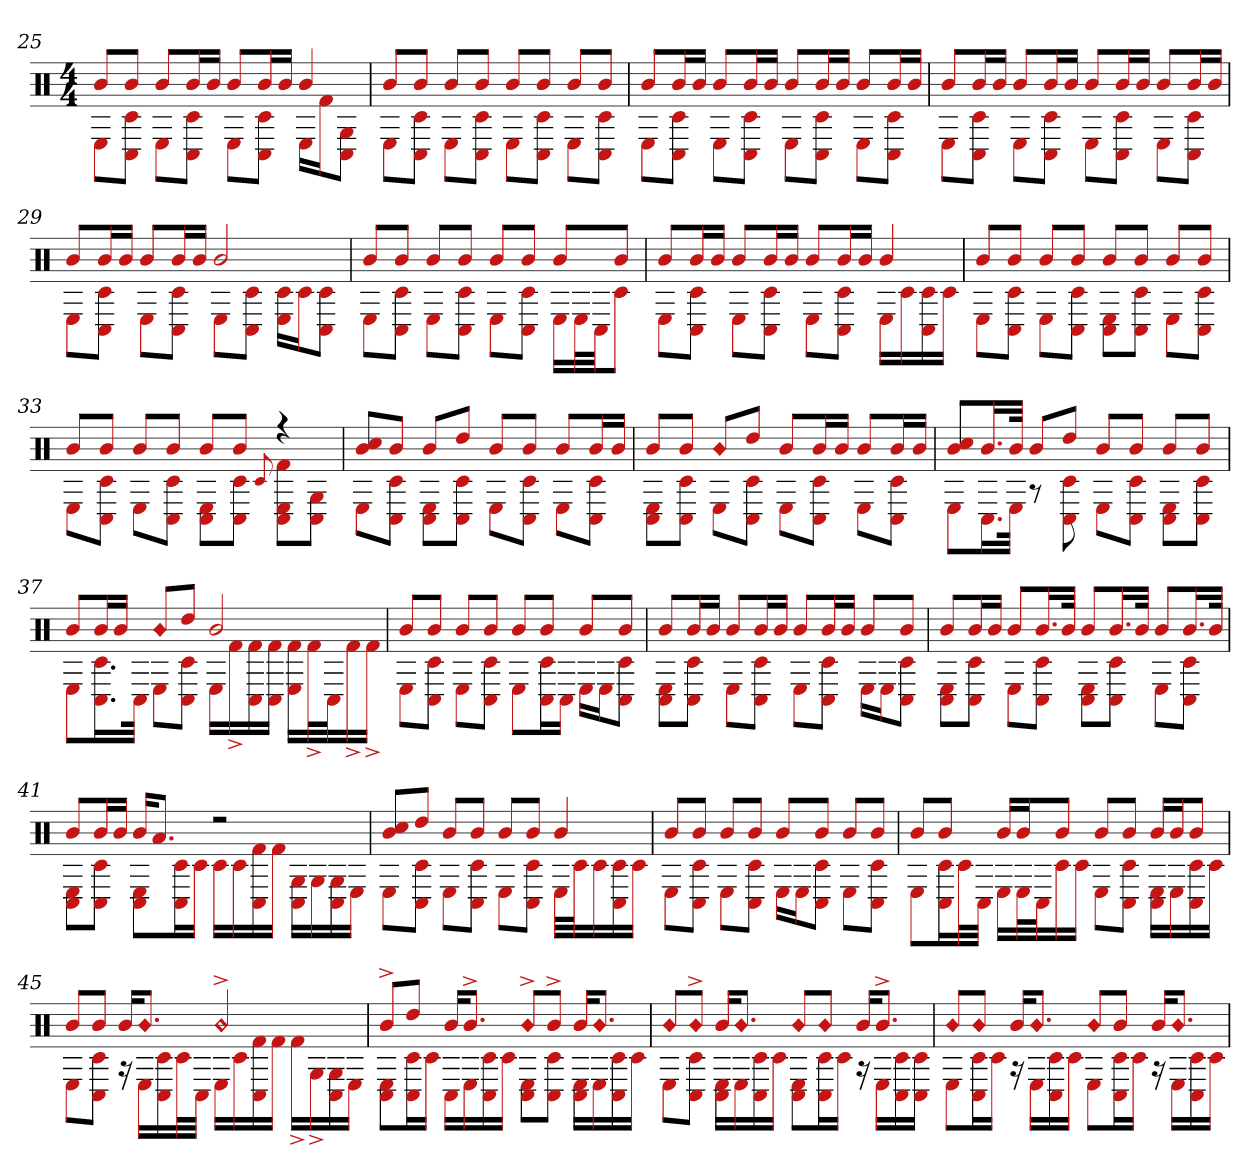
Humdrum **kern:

**kern
*part1
*staff1
*clefX
*k[]
*M4/4
=25
*^
8bL	8EL
8bJ	8C# 8c#J
8bL	8EL
16bL	8C# 8c#J
16bJJ	.
8bL	8EL
16bL	8C# 8c#J
16bJJ	.
4b	16ELL
.	16f#J
.	8C# 8GJ
=26	=26
8bL	8EL
8bJ	8C# 8c#J
8bL	8EL
8bJ	8C# 8c#J
8bL	8EL
8bJ	8C# 8c#J
8bL	8EL
8bJ	8C# 8c#J
=27	=27
8bL	8EL
16bL	8C# 8c#J
16bJJ	.
8bL	8EL
16bL	8C# 8c#J
16bJJ	.
8bL	8EL
16bL	8C# 8c#J
16bJJ	.
8bL	8EL
16bL	8C# 8c#J
16bJJ	.
=28	=28
8bL	8EL
16bL	8C# 8c#J
16bJJ	.
8bL	8EL
16bL	8C# 8c#J
16bJJ	.
8bL	8EL
16bL	8C# 8c#J
16bJJ	.
8bL	8EL
16bL	8C# 8c#J
16bJJ	.
=29	=29
8bL	8EL
16bL	8C# 8c#J
16bJJ	.
8bL	8EL
16bL	8C# 8c#J
16bJJ	.
2b	8EL
.	8C# 8c#J
.	16E 16c#LL
.	16c#J
.	8C# 8c#J
=30	=30
8bL	8EL
8bJ	8C# 8c#J
8bL	8EL
8bJ	8C# 8c#J
8bL	8EL
8bJ	8C# 8c#J
8bL	16ELL
.	32EL
.	32C#JJ
8bJ	8c#J
=31	=31
8bL	8EL
16bL	8C# 8c#J
16bJJ	.
8bL	8EL
16bL	8C# 8c#J
16bJJ	.
8bL	8EL
16bL	8C# 8c#J
16bJJ	.
4b	16ELL
.	16c#
.	16C# 16c#
.	16c#JJ
=32	=32
8bL	8EL
8bJ	8C# 8c#J
8bL	8EL
8bJ	8C# 8c#J
8bL	8C# 8EL
8bJ	8C# 8c#J
8bL	8EL
8bJ	8C# 8c#J
=33	=33
8bL	8EL
8bJ	8C# 8c#J
8bL	8EL
8bJ	8C# 8c#J
8bL	8C# 8EL
8bJ	8c# 8C#J
.	8qqc#
4r	8C# 8E 8f#L
.	8G 8C#J
=34	=34
8cc# 8bL	8EL
8bJ	8c# 8C#J
8bL	8C# 8EL
8ddJ	8C# 8c#J
8bL	8EL
8bJ	8C# 8c#J
8bL	8EL
16bL	8C# 8c#J
16bJJ	.
=35	=35
8bL	8C# 8EL
8bJ	8C# 8c#J
!LO:N:head=diamond	!
8bL	8EL
8ddJ	8C# 8c#J
8bL	8EL
16bL	8C# 8c#J
16bJJ	.
8bL	8EL
16bL	8C# 8c#J
16bJJ	.
=36	=36
8b 8cc#L	8EL
16.bL	16.C#L
32bJJk	32EJJk
8bL	8r
8ddJ	8C# 8c#
8bL	8EL
8bJ	8C# 8c#J
8bL	8C# 8EL
8bJ	8C# 8c#J
=37	=37
8bL	8EL
16bL	16.C# 16.c#L
16bJJ	.
.	32C#JJk
!LO:N:head=diamond	!
8bL	8EL
8ddJ	8C# 8c#J
2b	16ELL
.	16f#^
.	16C# 16f#
.	16f# 16C#JJ
.	16E 16f#LL
.	32f#^L
.	32C#J
.	16f#^
.	16f#^JJ
=38	=38
8bL	8EL
8bJ	8C# 8c#J
8bL	8EL
8bJ	8C# 8c#J
8bL	8EL
8bJ	16C# 16c#L
.	16C#JJ
8bL	16ELL
.	16EJ
8bJ	8C# 8c#J
=39	=39
8bL	8C# 8EL
16bL	8C# 8c#J
16bJJ	.
8bL	8EL
16bL	8C# 8c#J
16bJJ	.
8bL	8EL
16bL	8C# 8c#J
16bJJ	.
8bL	16ELL
.	16EJ
8bJ	8C# 8c#J
=40	=40
8bL	8C# 8EL
16bL	8C# 8c#J
16bJJ	.
8bL	8EL
16.bL	8C# 8c#J
32bJJk	.
8bL	8C# 8EL
16.bL	8C# 8c#J
32bJJk	.
8bL	8EL
16.bL	8c# 8C#J
32bJJk	.
=41	=41
8bL	8C# 8EL
16bL	8C# 8c#J
16bJJ	.
16bKL	8C# 8EL
8.aJ	.
.	16C# 16c#L
.	16c#JJ
2r	16c#LL
.	16c#
.	16C# 16f#
.	16f#JJ
.	16C# 16GLL
.	16G
.	16C# 16G
.	16EJJ
=42	=42
8cc# 8bL	8EL
8ddJ	8C# 8c#J
8bL	8EL
8bJ	8C# 8c#J
8bL	8EL
8bJ	8C# 8c#J
4b	32ELLL
.	32c#J
.	16c#
.	16C# 16c#
.	16c#JJ
=43	=43
8bL	8EL
8bJ	8C# 8c#J
8bL	8EL
8bJ	8C# 8c#J
8bL	16ELL
.	16EJ
8bJ	8C# 8c#J
8bL	8EL
8bJ	8C# 8c#J
=44	=44
8bL	8EL
8bJ	16C# 16c#L
.	32c#L
.	32C#JJJ
16bLL	16ELL
16bJ	32EL
.	32C#J
8bJ	16c#
.	16c#JJ
8bL	8EL
8bJ	8C# 8c#J
16bLL	16C# 16ELL
16bJ	16E
8bJ	16c# 16C#
.	16c#JJ
=45	=45
8bL	8EL
8bJ	8C# 8c#J
16bKL	16r
!LO:N:head=diamond	!
8.bJ	16ELL
.	16c# 16C#
.	32c#L
.	32C#JJJ
!LO:N:head=diamond	!
2b^	16ELL
.	16c#
.	16C# 16f#
.	16f#JJ
.	16f#^LL
.	16G^
.	16C# 16G
.	16EJJ
=46	=46
8b^L	8C# 8EL
8ddJ	16c# 16C#L
.	16c#JJ
16bKL	16C#LL
8.b^J	16E
.	16c# 16C#
.	16c#JJ
!LO:N:head=diamond	!
8b^L	8E 8C#L
8b^J	8C# 8c#J
16bKL	16C# 16ELL
!LO:N:head=diamond	!
8.bJ	16E
.	16C# 16c#
.	16c#JJ
=47	=47
!LO:N:head=diamond	!
8bL	8EL
!LO:N:head=diamond	!
8b^J	8C# 8c#J
16bKL	16C# 16ELL
!LO:N:head=diamond	!
8.bJ	16E
.	16C# 16c#
.	16c#JJ
!LO:N:head=diamond	!
8bL	8C# 8EL
!LO:N:head=diamond	!
8bJ	16C# 16c#L
.	16c#JJ
16bKL	16r
8.b^J	16ELL
.	16C# 16c#
.	16c# 16C#JJ
=48	=48
!LO:N:head=diamond	!
8bL	8EL
!LO:N:head=diamond	!
8bJ	16c# 16C#L
.	16c#JJ
16bKL	16r
!LO:N:head=diamond	!
8.bJ	16ELL
.	16C# 16c#
.	16c#JJ
!LO:N:head=diamond	!
8bL	8EL
8bJ	16c# 16C#L
.	16c#JJ
16bKL	16r
!LO:N:head=diamond	!
8.bJ	16ELL
.	16C# 16c#
.	16c#JJ
*v	*v
=
*-
